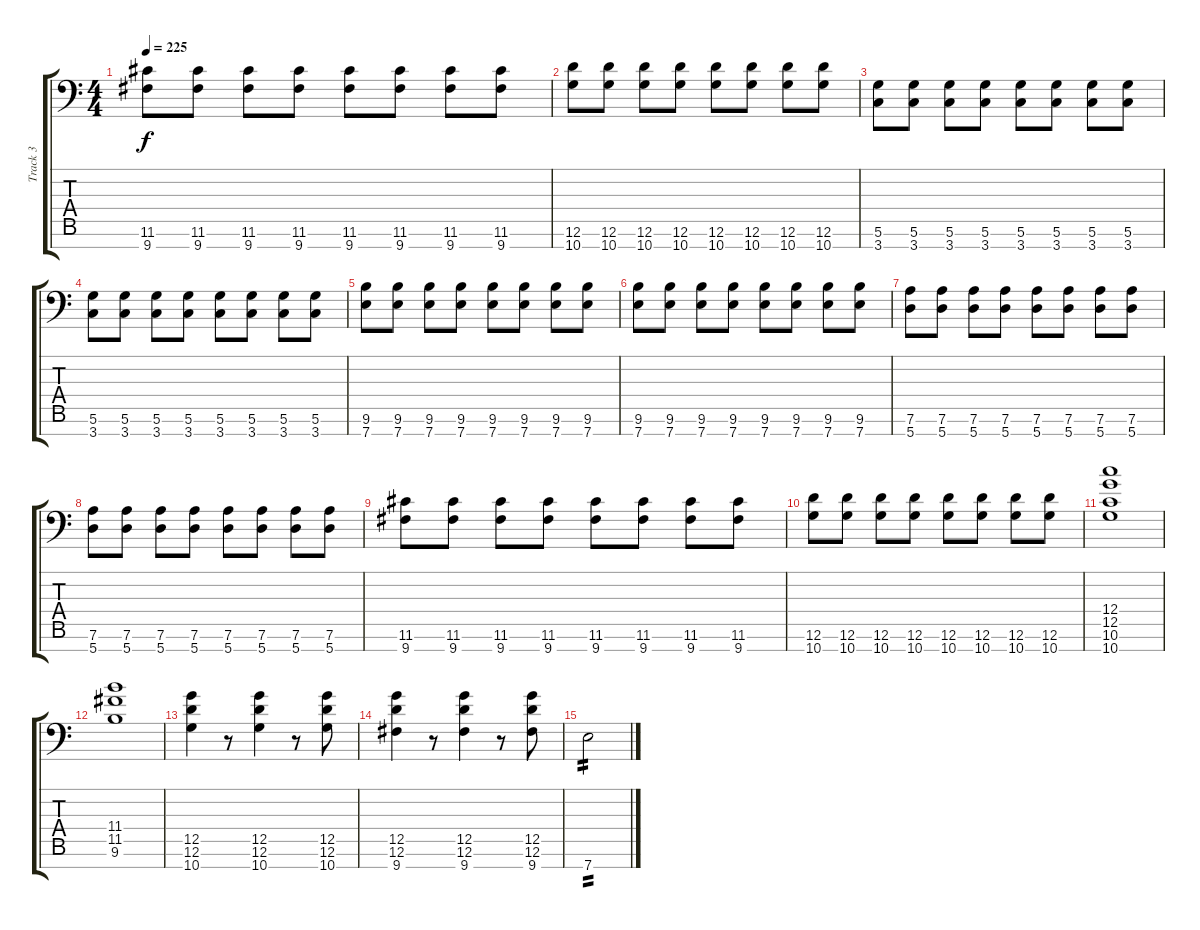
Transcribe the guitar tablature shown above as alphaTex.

\track ("Track 3" "Track 3") {instrument distortionguitar}
\staff {score tabs}
\tuning (D4 A3 F3 C3 G2 D2 A1) {hide}
\ts (4 4)
\tempo 225
\clef f4
\ks c
(11.6 9.7).8{dy f} (11.6 9.7).8 (11.6 9.7).8 (11.6 9.7).8 (11.6 9.7).8 (11.6 9.7).8 (11.6 9.7).8 (11.6 9.7).8 |
(12.6 10.7).8 (12.6 10.7).8 (12.6 10.7).8 (12.6 10.7).8 (12.6 10.7).8 (12.6 10.7).8 (12.6 10.7).8 (12.6 10.7).8 |
(5.6 3.7).8 (5.6 3.7).8 (5.6 3.7).8 (5.6 3.7).8 (5.6 3.7).8 (5.6 3.7).8 (5.6 3.7).8 (5.6 3.7).8 |
(5.6 3.7).8 (5.6 3.7).8 (5.6 3.7).8 (5.6 3.7).8 (5.6 3.7).8 (5.6 3.7).8 (5.6 3.7).8 (5.6 3.7).8 |
(9.6 7.7).8 (9.6 7.7).8 (9.6 7.7).8 (9.6 7.7).8 (9.6 7.7).8 (9.6 7.7).8 (9.6 7.7).8 (9.6 7.7).8 |
(9.6 7.7).8 (9.6 7.7).8 (9.6 7.7).8 (9.6 7.7).8 (9.6 7.7).8 (9.6 7.7).8 (9.6 7.7).8 (9.6 7.7).8 |
(7.6 5.7).8 (7.6 5.7).8 (7.6 5.7).8 (7.6 5.7).8 (7.6 5.7).8 (7.6 5.7).8 (7.6 5.7).8 (7.6 5.7).8 |
(7.6 5.7).8 (7.6 5.7).8 (7.6 5.7).8 (7.6 5.7).8 (7.6 5.7).8 (7.6 5.7).8 (7.6 5.7).8 (7.6 5.7).8 |
(11.6 9.7).8 (11.6 9.7).8 (11.6 9.7).8 (11.6 9.7).8 (11.6 9.7).8 (11.6 9.7).8 (11.6 9.7).8 (11.6 9.7).8 |
(12.6 10.7).8 (12.6 10.7).8 (12.6 10.7).8 (12.6 10.7).8 (12.6 10.7).8 (12.6 10.7).8 (12.6 10.7).8 (12.6 10.7).8 |
(12.4 12.5 10.6 10.7).1 |
(11.4 11.5 9.6).1 |
(12.5 12.6 10.7).4 r.8 (12.5 12.6 10.7).4 r.8 (12.5 12.6 10.7).8 |
(12.5 12.6 9.7).4 r.8 (12.5 12.6 9.7).4 r.8 (12.5 12.6 9.7).8 |
7.7.2{tp 2}
